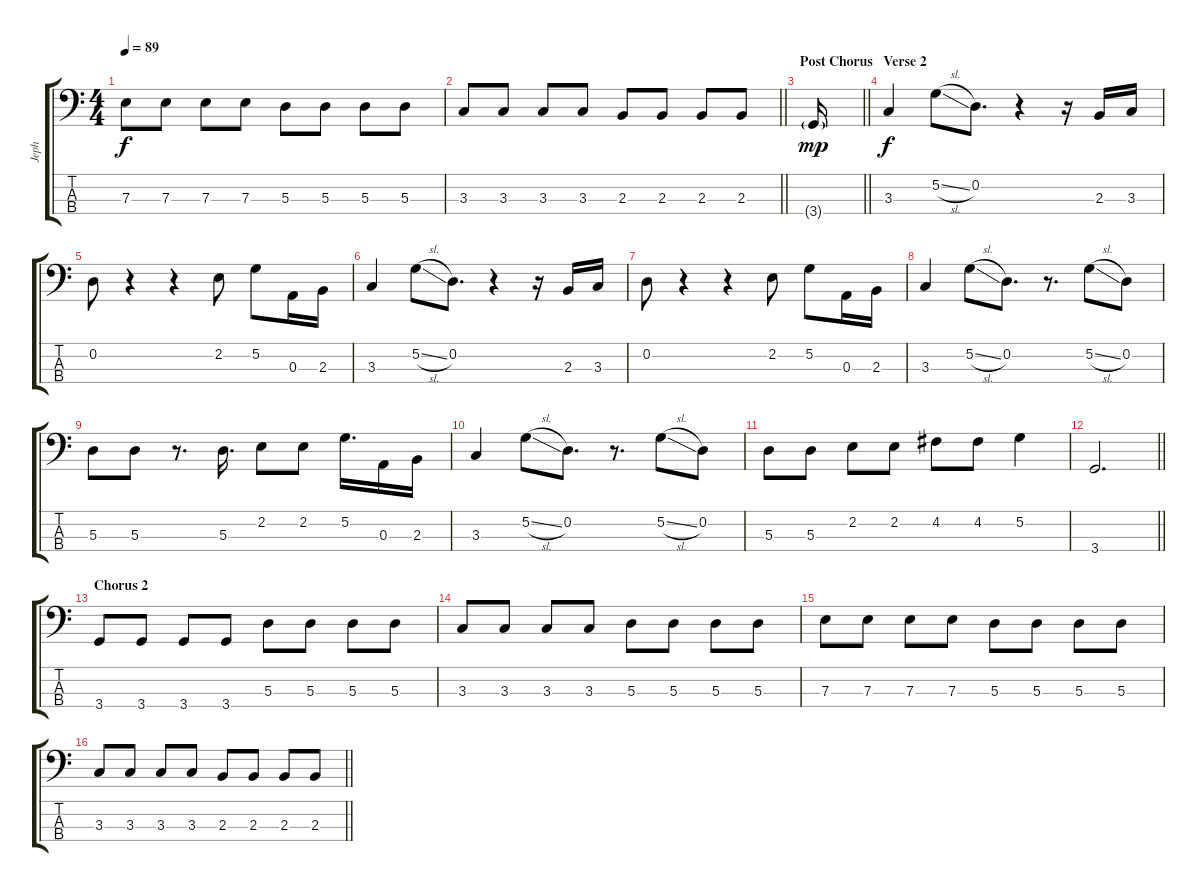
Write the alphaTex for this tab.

\track ("Jeph" "Jeph") {instrument fretlessbass bank 108}
\staff {score tabs}
\tuning (G2 D2 A1 E1) {hide}
\ts (4 4)
\tempo 89
\clef f4
\ks c
7.3.8{dy f} 7.3.8 7.3.8 7.3.8 5.3.8 5.3.8 5.3.8 5.3.8 |
\barLineRight lightlight
3.3.8 3.3.8 3.3.8 3.3.8 2.3.8 2.3.8 2.3.8 2.3.8 |
\section ("" "Post Chorus")
\barLineRight lightlight
3.4{g}.16{dy mp} |
\section ("" "Verse 2")
3.3.4{dy f} 5.2{sl}.8 0.2.8{d} r.4 r.16 2.3.16 3.3.16 |
0.2.8 r.4 r.4 2.2.8 5.2.8 0.3.16 2.3.16 |
3.3.4 5.2{sl}.8 0.2.8{d} r.4 r.16 2.3.16 3.3.16 |
0.2.8 r.4 r.4 2.2.8 5.2.8 0.3.16 2.3.16 |
3.3.4 5.2{sl}.8 0.2.8{d} r.8{d} 5.2{sl}.8 0.2.8 |
5.3.8 5.3.8 r.8{d} 5.3.16{d} 2.2.8 2.2.8 5.2.16{d} 0.3.16 2.3.16 |
3.3.4 5.2{sl}.8 0.2.8{d} r.8{d} 5.2{sl}.8 0.2.8 |
5.3.8 5.3.8 2.2.8 2.2.8 4.2.8 4.2.8 5.2.4 |
\barLineRight lightlight
3.4.2{d} |
\section ("" "Chorus 2")
3.4.8 3.4.8 3.4.8 3.4.8 5.3.8 5.3.8 5.3.8 5.3.8 |
3.3.8 3.3.8 3.3.8 3.3.8 5.3.8 5.3.8 5.3.8 5.3.8 |
7.3.8 7.3.8 7.3.8 7.3.8 5.3.8 5.3.8 5.3.8 5.3.8 |
\barLineRight lightlight
3.3.8 3.3.8 3.3.8 3.3.8 2.3.8 2.3.8 2.3.8 2.3.8
